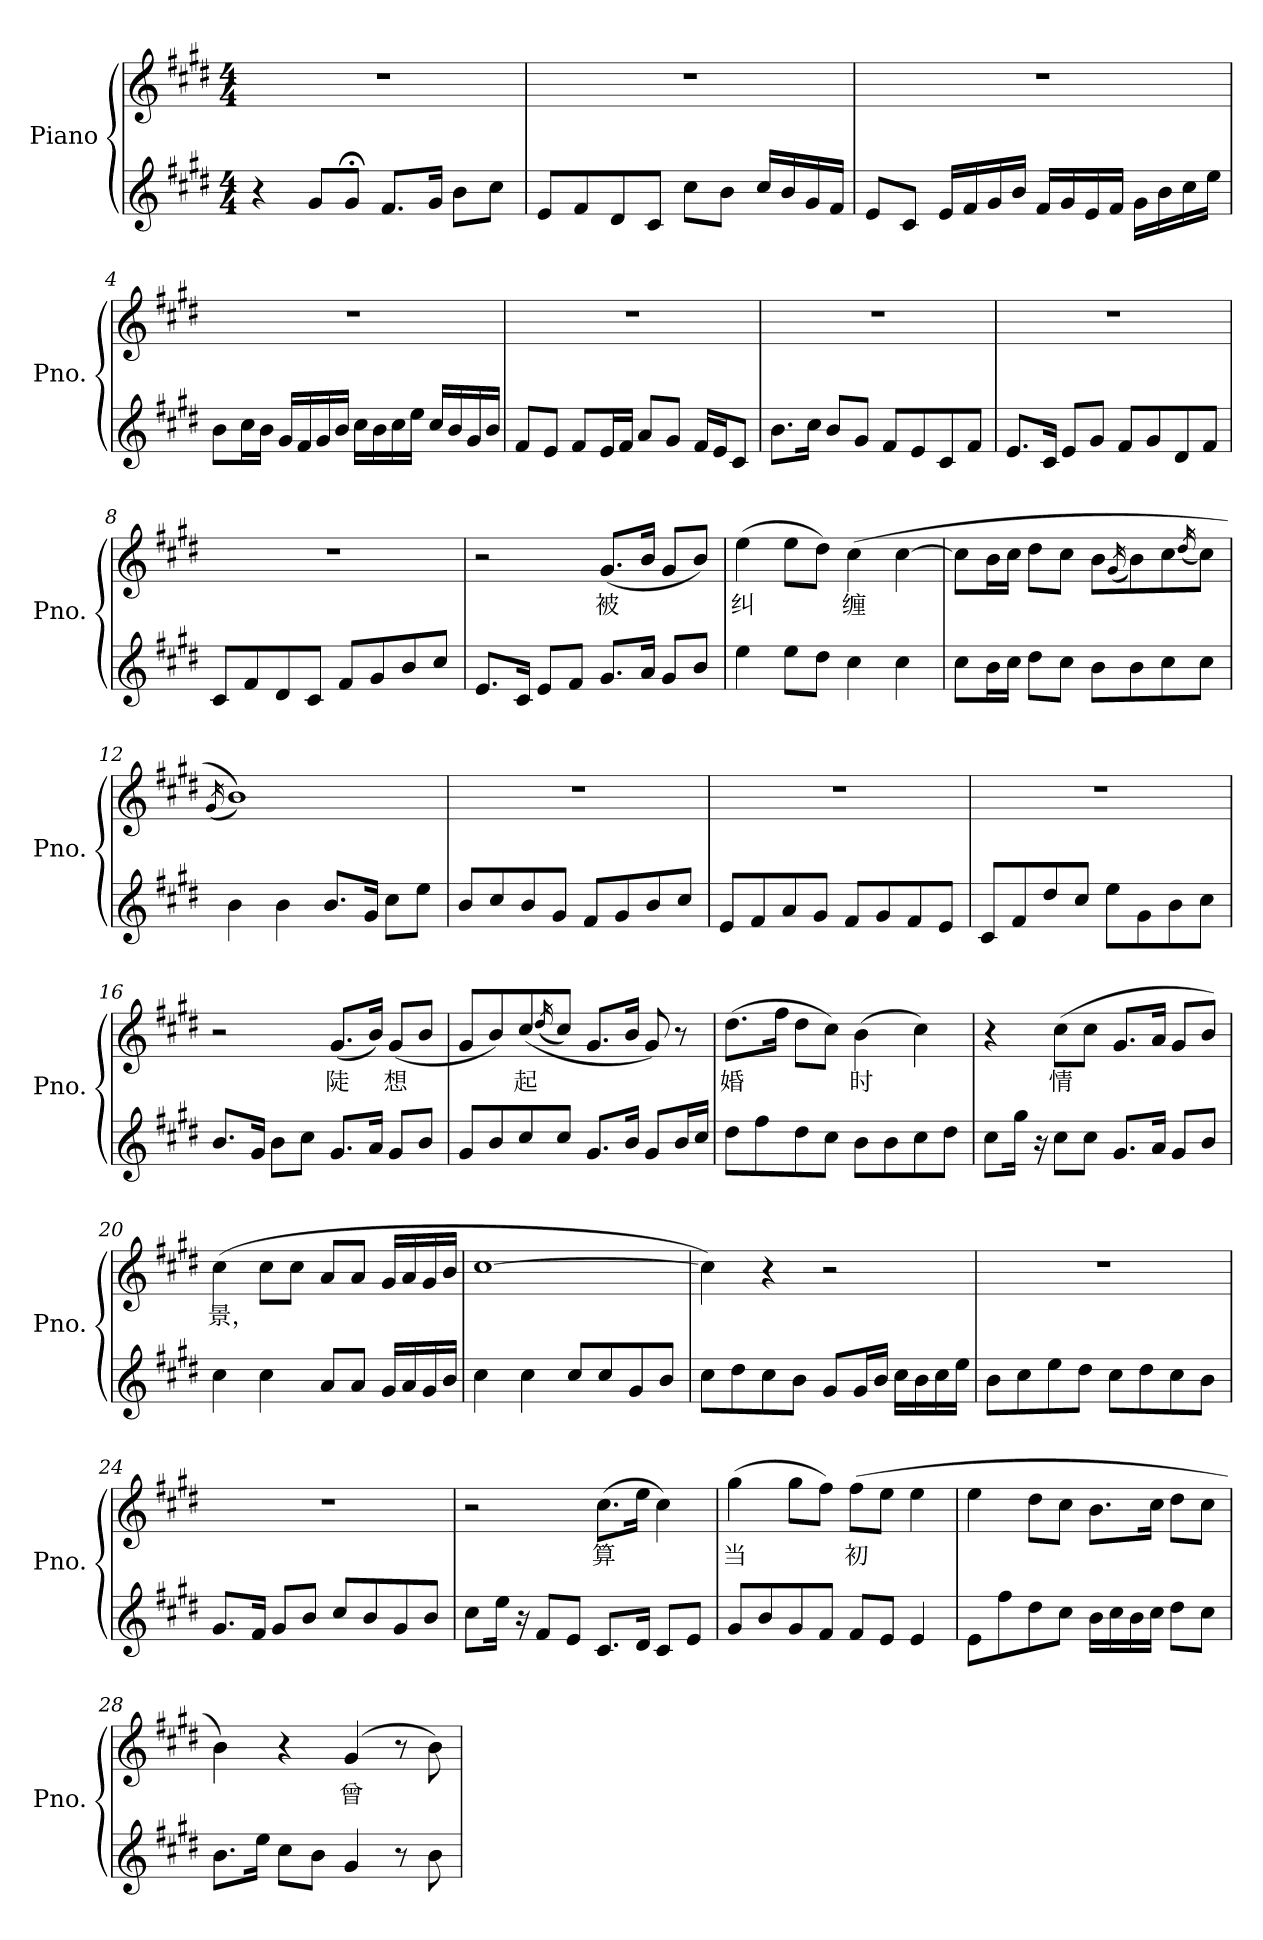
**kern	**kern	**text
*part2	*part1	*part1
*staff2	*staff1	*staff1
*I"Piano	*I"Piano	*
*I'Pno.	*I'Pno.	*
*clefG2	*clefG2	*
*k[f#c#g#d#]	*k[f#c#g#d#]	*
*M4/4	*M4/4	*
=1	=1	=1
4r	1r	.
8g#/L	.	.
8g#;</J	.	.
8.f#/L	.	.
16g#/Jk	.	.
8b\L	.	.
8cc#\J	.	.
=2	=2	=2
8e/L	1r	.
8f#/	.	.
8d#/	.	.
8c#/J	.	.
8cc#\L	.	.
8b\J	.	.
16cc#/LL	.	.
16b/	.	.
16g#/	.	.
16f#/JJ	.	.
=3	=3	=3
8e/L	1r	.
8c#/J	.	.
16e/LL	.	.
16f#/	.	.
16g#/	.	.
16b/JJ	.	.
16f#/LL	.	.
16g#/	.	.
16e/	.	.
16f#/JJ	.	.
16g#\LL	.	.
16b\	.	.
16cc#\	.	.
16ee\JJ	.	.
!!LO:LB:g=z
=4	=4	=4
8b\L	1r	.
16cc#\L	.	.
16b\JJ	.	.
16g#/LL	.	.
16f#/	.	.
16g#/	.	.
16b/JJ	.	.
16cc#\LL	.	.
16b\	.	.
16cc#\	.	.
16ee\JJ	.	.
16cc#/LL	.	.
16b/	.	.
16g#/	.	.
16b/JJ	.	.
=5	=5	=5
8f#/L	1r	.
8e/J	.	.
8f#/L	.	.
16e/L	.	.
16f#/JJ	.	.
8a/L	.	.
8g#/J	.	.
16f#/LL	.	.
16e/J	.	.
8c#/J	.	.
=6	=6	=6
8.b\L	1r	.
16cc#\Jk	.	.
8b/L	.	.
8g#/J	.	.
8f#/L	.	.
8e/	.	.
8c#/	.	.
8f#/J	.	.
=7	=7	=7
8.e/L	1r	.
16c#/Jk	.	.
8e/L	.	.
8g#/J	.	.
8f#/L	.	.
8g#/	.	.
8d#/	.	.
8f#/J	.	.
!!LO:LB:g=z
=8	=8	=8
8c#/L	1r	.
8f#/	.	.
8d#/	.	.
8c#/J	.	.
8f#/L	.	.
8g#/	.	.
8b/	.	.
8cc#/J	.	.
=9	=9	=9
8.e/L	2r	.
16c#/Jk	.	.
8e/L	.	.
8f#/J	.	.
!	!	!LO:LY:b
8.g#/L	(<8.g#/L	被
16a/Jk	16b/Jk	.
8g#/L	8g#/L	.
8b/J	8b/J)	.
=10	=10	=10
!	!	!LO:LY:b
4ee\	(>4ee\	纠
8ee\L	8ee\L	.
8dd#\J	8dd#\J)	.
!	!	!LO:LY:b
4cc#\	(>4cc#\	缠
4cc#\	[4cc#\	.
!!LO:LB:g=z
=11	=11	=11
8cc#\L	8cc#\L]	.
16b\L	16b\L	.
16cc#\JJ	16cc#\JJ	.
8dd#\L	8dd#\L	.
8cc#\J	8cc#\J	.
8b\L	8b\L	.
.	(<16qg#/	.
8b\	8b\)	.
8cc#\	8cc#\	.
.	(<16qdd#/	.
8cc#\J	8cc#\J)	.
=12	=12	=12
.	(<16qg#/	.
4b\	1b))	.
4b\	.	.
8.b/L	.	.
16g#/Jk	.	.
8cc#\L	.	.
8ee\J	.	.
=13	=13	=13
8b/L	1r	.
8cc#/	.	.
8b/	.	.
8g#/J	.	.
8f#/L	.	.
8g#/	.	.
8b/	.	.
8cc#/J	.	.
=14	=14	=14
8e/L	1r	.
8f#/	.	.
8a/	.	.
8g#/J	.	.
8f#/L	.	.
8g#/	.	.
8f#/	.	.
8e/J	.	.
!!LO:LB:g=z
=15	=15	=15
8c#/L	1r	.
8f#/	.	.
8dd#/	.	.
8cc#/J	.	.
8ee\L	.	.
8g#\	.	.
8b\	.	.
8cc#\J	.	.
=16	=16	=16
8.b/L	2r	.
16g#/Jk	.	.
8b\L	.	.
8cc#\J	.	.
!	!	!LO:LY:b
8.g#/L	(<8.g#/L	陡
16a/Jk	16b/Jk)	.
!	!	!LO:LY:b
8g#/L	(<8g#/L	想
8b/J	8b/J	.
=17	=17	=17
8g#/L	8g#/L	.
8b/	8b/)	.
!	!	!LO:LY:b
8cc#/	(<8cc#/	起
.	(<16qdd#/	.
8cc#/J	8cc#/J)	.
8.g#/L	8.g#/L	.
16b/Jk	16b/Jk	.
8g#/L	8g#/)	.
16b/L	8r	.
16cc#/JJ	.	.
!!LO:PB:g=z
=18	=18	=18
!	!	!LO:LY:b
8dd#\L	(>8.dd#\L	婚
8ff#\	.	.
.	16ff#\Jk	.
8dd#\	8dd#\L	.
8cc#\J	8cc#\J)	.
!	!	!LO:LY:b
8b\L	(>4b\	时
8b\	.	.
8cc#\	4cc#\)	.
8dd#\J	.	.
=19	=19	=19
8cc#\L	4r	.
16gg#\Jk	.	.
16r	.	.
!	!	!LO:LY:b
8cc#\L	(>8cc#\L	情
8cc#\J	8cc#\J	.
8.g#/L	8.g#/L	.
16a/Jk	16a/Jk	.
8g#/L	8g#/L	.
8b/J	8b/J)	.
=20	=20	=20
!	!	!LO:LY:b
4cc#\	(>4cc#\	景，
4cc#\	8cc#\L	.
.	8cc#\J	.
8a/L	8a/L	.
8a/J	8a/J	.
16g#/LL	16g#/LL	.
16a/	16a/	.
16g#/	16g#/	.
16b/JJ	16b/JJ	.
=21	=21	=21
4cc#\	[1cc#	.
4cc#\	.	.
8cc#/L	.	.
8cc#/	.	.
8g#/	.	.
8b/J	.	.
!!LO:LB:g=z
=22	=22	=22
8cc#\L	4cc#\])	.
8dd#\	.	.
8cc#\	4r	.
8b\J	.	.
8g#/L	2r	.
16g#/L	.	.
16b/JJ	.	.
16cc#\LL	.	.
16b\	.	.
16cc#\	.	.
16ee\JJ	.	.
=23	=23	=23
8b\L	1r	.
8cc#\	.	.
8ee\	.	.
8dd#\J	.	.
8cc#\L	.	.
8dd#\	.	.
8cc#\	.	.
8b\J	.	.
=24	=24	=24
8.g#/L	1r	.
16f#/Jk	.	.
8g#/L	.	.
8b/J	.	.
8cc#/L	.	.
8b/	.	.
8g#/	.	.
8b/J	.	.
=25	=25	=25
8cc#\L	2r	.
16ee\Jk	.	.
16r	.	.
8f#/L	.	.
8e/J	.	.
!	!	!LO:LY:b
8.c#/L	(>8.cc#\L	算
16d#/Jk	16ee\Jk	.
8c#/L	4cc#\)	.
8e/J	.	.
!!LO:LB:g=z
=26	=26	=26
!	!	!LO:LY:b
8g#/L	(>4gg#\	当
8b/	.	.
8g#/	8gg#\L	.
8f#/J	8ff#\J)	.
!	!	!LO:LY:b
8f#/L	(>8ff#\L	初
8e/J	8ee\J	.
4e/	4ee\	.
=27	=27	=27
8e\L	4ee\	.
8ff#\	.	.
8dd#\	8dd#\L	.
8cc#\J	8cc#\J	.
16b\LL	8.b\L	.
16cc#\	.	.
16b\	.	.
16cc#\JJ	16cc#\Jk	.
8dd#\L	8dd#\L	.
8cc#\J	8cc#\J	.
=28	=28	=28
8.b\L	4b\)	.
16ee\Jk	.	.
8cc#\L	4r	.
8b\J	.	.
!	!	!LO:LY:b
4g#/	(>4g#/	曾
8r	8r	.
8b\	8b\)	.
=	=	=
*-	*-	*-
